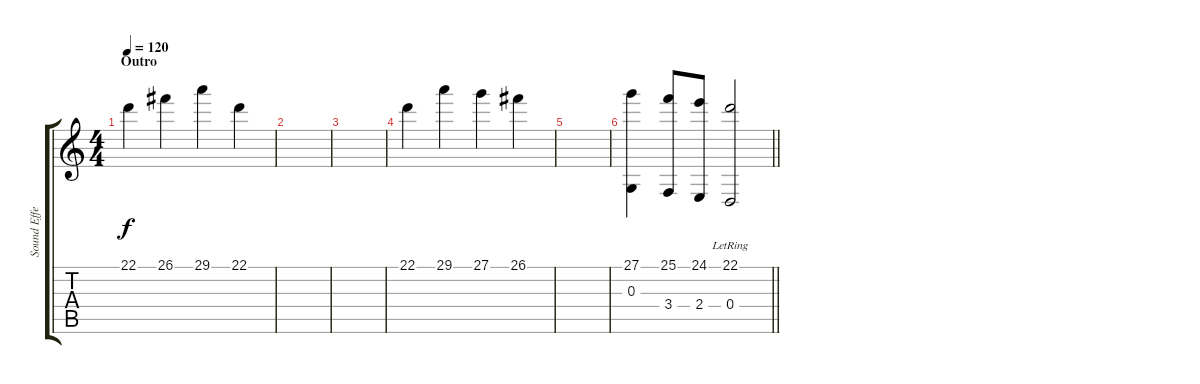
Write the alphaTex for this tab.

\track ("Sound Effect" "Sound Effe") {instrument pad1newage}
\staff {score tabs}
\tuning (E4 B3 G3 D3 A2 E2) {hide}
\ts (4 4)
\section ("" "Outro")
\tempo 120
\clef g2
\ks c
22.1.4{dy f} 26.1.4 29.1.4 22.1.4 |
|
|
22.1.4 29.1.4 27.1.4 26.1.4 |
|
\barLineRight lightlight
(27.1 0.3).4 (25.1 3.4).8 (24.1 2.4).8 (22.1 0.4{lr}).2
